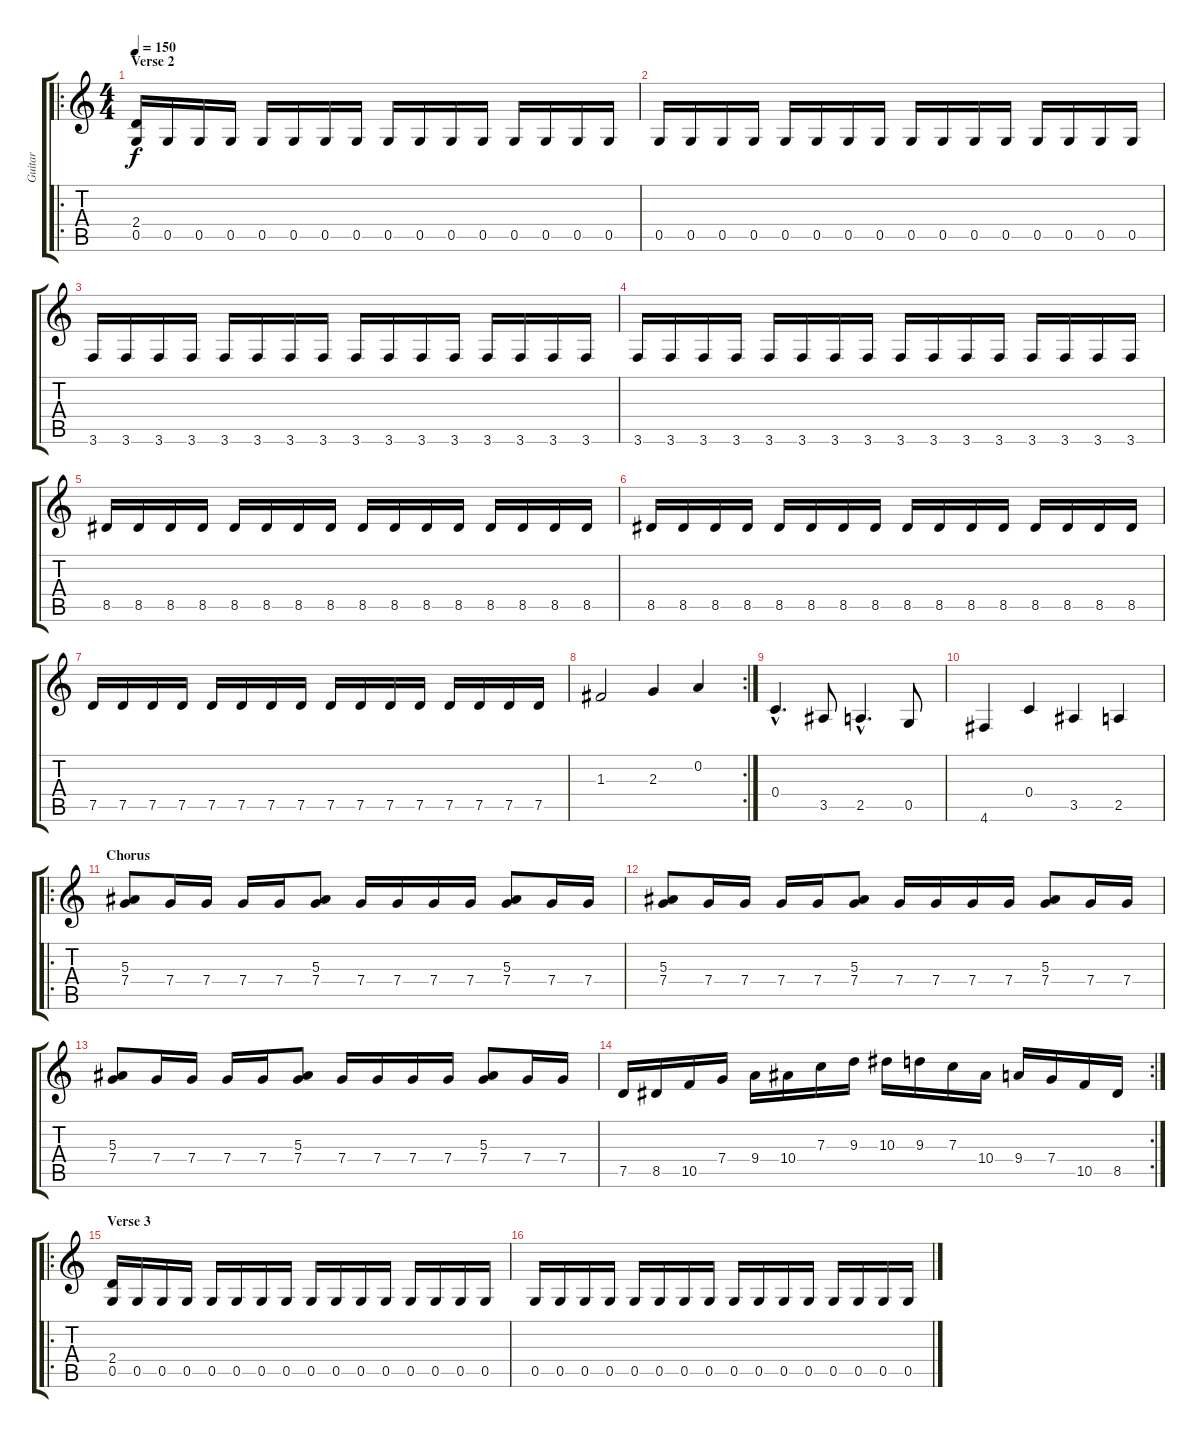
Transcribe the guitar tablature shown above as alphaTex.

\track ("Guitar" "Guitar") {instrument distortionguitar}
\staff {score tabs}
\tuning (D4 A3 F3 C3 G2 D2) {hide}
\ro
\ts (4 4)
\section ("" "Verse 2")
\tempo 150
\clef g2
\ks c
(2.4 0.5).16{dy f instrument distortionguitar} 0.5.16 0.5.16 0.5.16 0.5.16 0.5.16 0.5.16 0.5.16 0.5.16 0.5.16 0.5.16 0.5.16 0.5.16 0.5.16 0.5.16 0.5.16 |
0.5.16 0.5.16 0.5.16 0.5.16 0.5.16 0.5.16 0.5.16 0.5.16 0.5.16 0.5.16 0.5.16 0.5.16 0.5.16 0.5.16 0.5.16 0.5.16 |
3.6.16{instrument distortionguitar} 3.6.16 3.6.16 3.6.16 3.6.16 3.6.16 3.6.16 3.6.16 3.6.16 3.6.16 3.6.16 3.6.16 3.6.16 3.6.16 3.6.16 3.6.16 |
3.6.16 3.6.16 3.6.16 3.6.16 3.6.16 3.6.16 3.6.16 3.6.16 3.6.16 3.6.16 3.6.16 3.6.16 3.6.16 3.6.16 3.6.16 3.6.16 |
8.5.16 8.5.16 8.5.16 8.5.16 8.5.16 8.5.16 8.5.16 8.5.16 8.5.16 8.5.16 8.5.16 8.5.16 8.5.16 8.5.16 8.5.16 8.5.16 |
8.5.16 8.5.16 8.5.16 8.5.16 8.5.16 8.5.16 8.5.16 8.5.16 8.5.16 8.5.16 8.5.16 8.5.16 8.5.16 8.5.16 8.5.16 8.5.16 |
7.5.16 7.5.16 7.5.16 7.5.16 7.5.16 7.5.16 7.5.16 7.5.16 7.5.16 7.5.16 7.5.16 7.5.16 7.5.16 7.5.16 7.5.16 7.5.16 |
\rc 2
1.3.2 2.3.4 0.2.4 |
0.4{hac}.4{d} 3.5.8 2.5{hac}.4{d} 0.5.8 |
4.6.4 0.4.4 3.5.4 2.5.4 |
\ro
\section ("" "Chorus")
(5.3 7.4).8 7.4.16 7.4.16 7.4.16 7.4.16 (5.3 7.4).8 7.4.16 7.4.16 7.4.16 7.4.16 (5.3 7.4).8 7.4.16 7.4.16 |
(5.3 7.4).8 7.4.16 7.4.16 7.4.16 7.4.16 (5.3 7.4).8 7.4.16 7.4.16 7.4.16 7.4.16 (5.3 7.4).8 7.4.16 7.4.16 |
(5.3 7.4).8 7.4.16 7.4.16 7.4.16 7.4.16 (5.3 7.4).8 7.4.16 7.4.16 7.4.16 7.4.16 (5.3 7.4).8 7.4.16 7.4.16 |
\rc 2
7.5.16 8.5.16 10.5.16 7.4.16 9.4.16 10.4.16 7.3.16 9.3.16 10.3.16 9.3.16 7.3.16 10.4.16 9.4.16 7.4.16 10.5.16 8.5.16 |
\ro
\section ("" "Verse 3")
(2.4 0.5).16{instrument distortionguitar} 0.5.16 0.5.16 0.5.16 0.5.16 0.5.16 0.5.16 0.5.16 0.5.16 0.5.16 0.5.16 0.5.16 0.5.16 0.5.16 0.5.16 0.5.16 |
0.5.16 0.5.16 0.5.16 0.5.16 0.5.16 0.5.16 0.5.16 0.5.16 0.5.16 0.5.16 0.5.16 0.5.16 0.5.16 0.5.16 0.5.16 0.5.16
